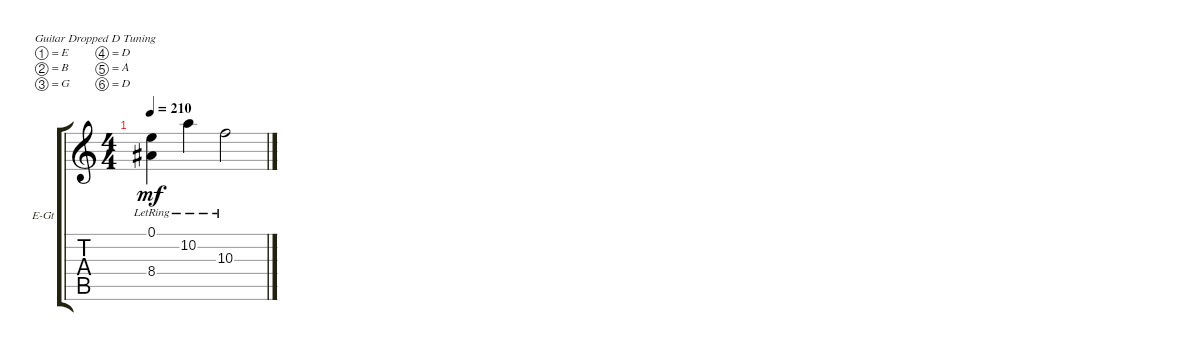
\defaultSystemsLayout 4
\bracketExtendMode groupsimilarinstruments
\firstSystemTrackNameOrientation horizontal
\otherSystemsTrackNameOrientation horizontal
\track ("clean guitar2" "E-Gt") {instrument electricguitarclean}
\staff {score tabs}
\tuning (E4 B3 G3 D3 A2 D2)
\ts (4 4)
\tempo 210
\clef g2
\scale
0.333333
\ks c
(8.4{lr} 0.1{lr}).4{dy mf} 10.2{lr}.4 10.3{lr}.2 |
\scale
0.333333 |
\scale
0.333333
